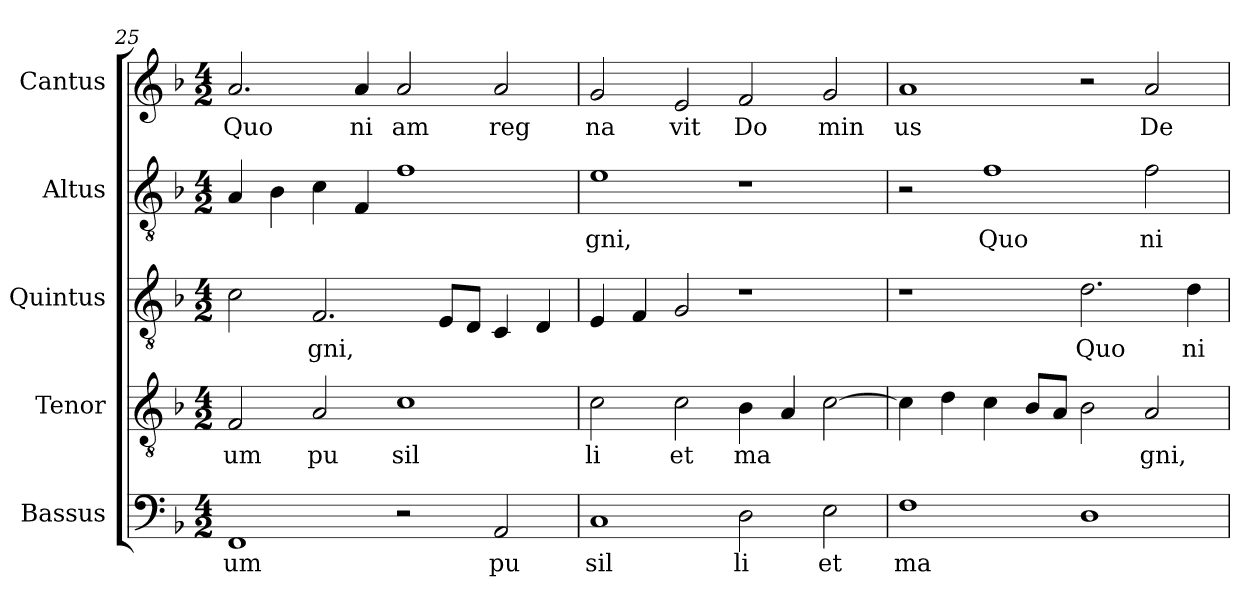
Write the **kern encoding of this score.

**kern	**text	**kern	**text	**kern	**text	**kern	**text	**kern	**text
*part5	*part5	*part4	*part4	*part3	*part3	*part2	*part2	*part1	*part1
*staff5	*staff5	*staff4	*staff4	*staff3	*staff3	*staff2	*staff2	*staff1	*staff1
*I"Bassus	*	*I"Tenor	*	*I"Quintus	*	*I"Altus	*	*I"Cantus	*
*clefF4	*	*clefGv2	*	*clefGv2	*	*clefGv2	*	*clefG2	*
*k[b-]	*	*k[b-]	*	*k[b-]	*	*k[b-]	*	*k[b-]	*
*F:	*	*F:	*	*F:	*	*F:	*	*F:	*
*M4/2	*	*M4/2	*	*M4/2	*	*M4/2	*	*M4/2	*
=25	=25	=25	=25	=25	=25	=25	=25	=25	=25
!	!LO:LY:b:cj	!	!LO:LY:b:cj	!	!	!	!	!	!LO:LY:b:cj
1FF	um	2F/	um	2c\	.	4A/	.	2.a/	Quo
.	.	.	.	.	.	4B-\	.	.	.
!	!	!	!LO:LY:b:cj	!	!LO:LY:b	!	!	!	!
.	.	2A/	pu	2.F/	gni,	4c\	.	.	.
!	!	!	!	!	!	!	!	!	!LO:LY:b:cj
.	.	.	.	.	.	4F/	.	4a/	ni
!	!	!	!LO:LY:b:cj	!	!	!	!	!	!LO:LY:b:cj
2r	.	1c	sil	.	.	1f	.	2a/	am
.	.	.	.	8E/L	.	.	.	.	.
.	.	.	.	8D/J	.	.	.	.	.
!	!LO:LY:b:cj	!	!	!	!	!	!	!	!LO:LY:b:cj
2AA/	pu	.	.	4C/	.	.	.	2a/	reg
.	.	.	.	4D/	.	.	.	.	.
=26	=26	=26	=26	=26	=26	=26	=26	=26	=26
!	!LO:LY:b:cj	!	!LO:LY:b:cj	!	!	!	!LO:LY:b:cj	!	!LO:LY:b:cj
1C	sil	2c\	li	4E/	.	1e	gni,	2g/	na
.	.	.	.	4F/	.	.	.	.	.
!	!	!	!LO:LY:b:cj	!	!	!	!	!	!LO:LY:b:cj
.	.	2c\	et	2G/	.	.	.	2e/	vit
!	!LO:LY:b:cj	!	!LO:LY:b	!	!	!	!	!	!LO:LY:b:cj
2D\	li	4B-\	ma	1r	.	1r	.	2f/	Do
.	.	4A/	.	.	.	.	.	.	.
!	!LO:LY:b:cj	!	!	!	!	!	!	!	!LO:LY:b:cj
2E\	et	[>2c\	.	.	.	.	.	2g/	min
=27	=27	=27	=27	=27	=27	=27	=27	=27	=27
!	!LO:LY:b:cj	!	!	!	!	!	!	!	!LO:LY:b:cj
1F	ma	4c\]	.	1r	.	2r	.	1a	us
.	.	4d\	.	.	.	.	.	.	.
!	!	!	!	!	!	!	!LO:LY:b:cj	!	!
.	.	4c\	.	.	.	1f	Quo	.	.
.	.	8B-/L	.	.	.	.	.	.	.
.	.	8A/J	.	.	.	.	.	.	.
!	!	!	!	!	!LO:LY:b:cj	!	!	!	!
1D	.	2B-\	.	2.d\	Quo	.	.	2r	.
!	!	!	!LO:LY:b:cj	!	!	!	!LO:LY:b:cj	!	!LO:LY:b:cj
.	.	2A/	gni,	.	.	2f\	ni	2a/	De
!	!	!	!	!	!LO:LY:b:cj	!	!	!	!
.	.	.	.	4d\	ni	.	.	.	.
=	=	=	=	=	=	=	=	=	=
*-	*-	*-	*-	*-	*-	*-	*-	*-	*-
